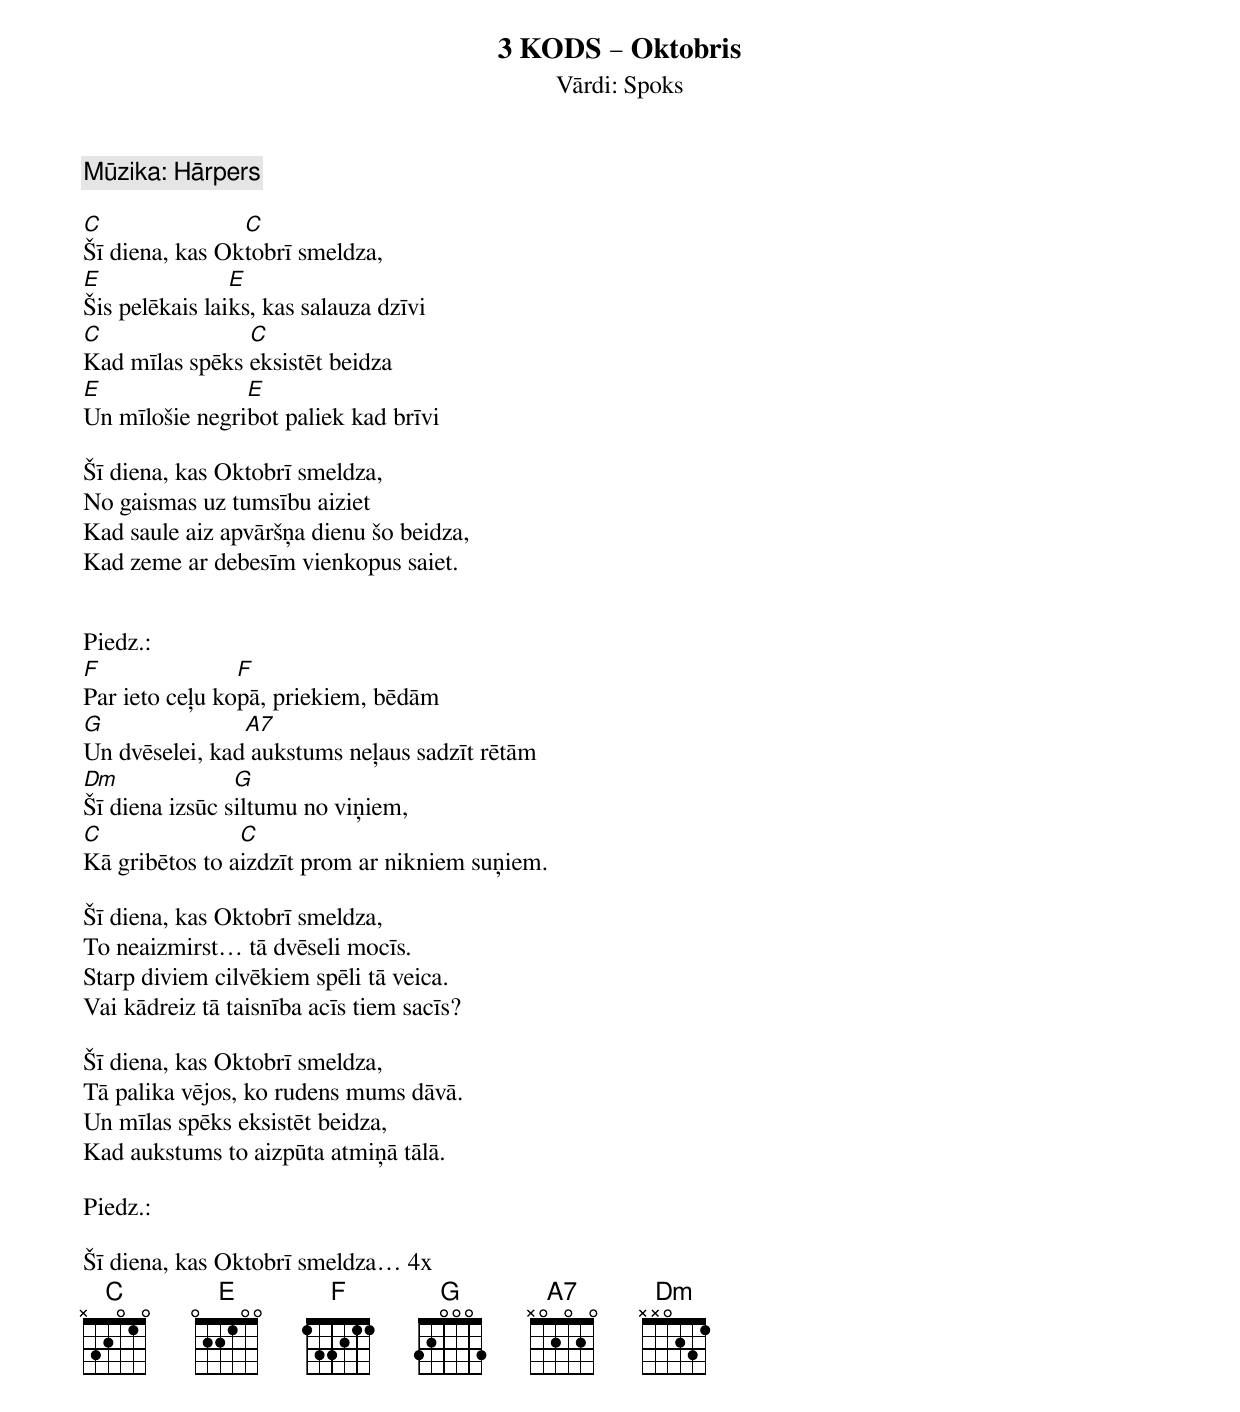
3 KODS – Oktobris
Vārdi: Spoks
Mūzika: Hārpers

C		C
Šī diena, kas Oktobrī smeldza,
E		E
Šis pelēkais laiks, kas salauza dzīvi
C		C
Kad mīlas spēks eksistēt beidza
E		E
Un mīlošie negribot paliek kad brīvi

Šī diena, kas Oktobrī smeldza,
No gaismas uz tumsību aiziet
Kad saule aiz apvāršņa dienu šo beidza,
Kad zeme ar debesīm vienkopus saiet.


Piedz.:
F		F
Par ieto ceļu kopā, priekiem, bēdām
G		A7
Un dvēselei, kad aukstums neļaus sadzīt rētām
Dm		G
Šī diena izsūc siltumu no viņiem,
C		C
Kā gribētos to aizdzīt prom ar nikniem suņiem.

Šī diena, kas Oktobrī smeldza,
To neaizmirst… tā dvēseli mocīs.
Starp diviem cilvēkiem spēli tā veica.
Vai kādreiz tā taisnība acīs tiem sacīs?

Šī diena, kas Oktobrī smeldza,
Tā palika vējos, ko rudens mums dāvā.
Un mīlas spēks eksistēt beidza,
Kad aukstums to aizpūta atmiņā tālā.

Piedz.:

Šī diena, kas Oktobrī smeldza… 4x
